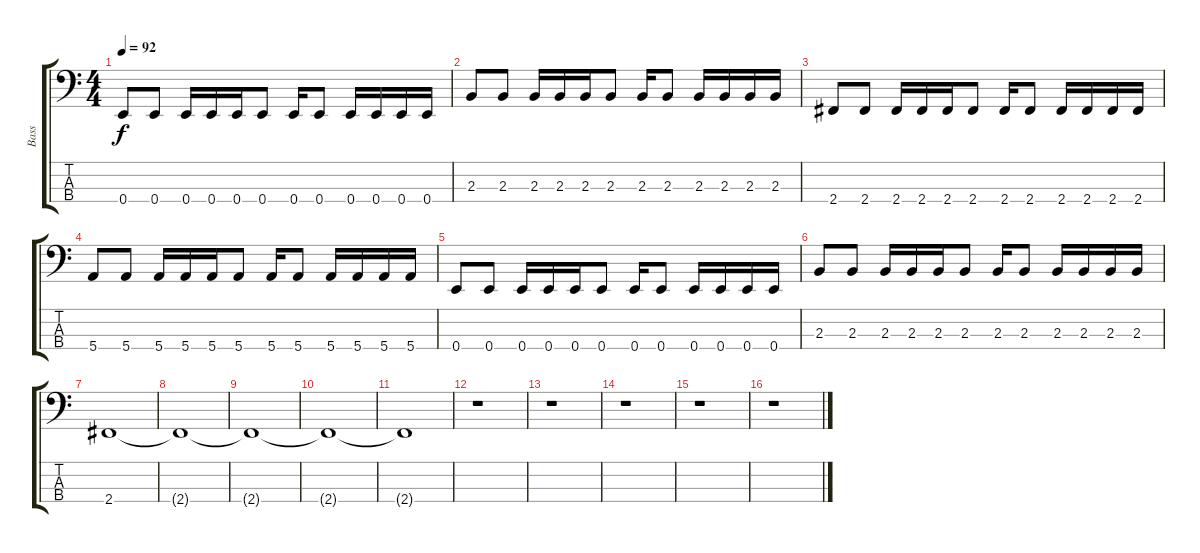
\track ("Bass" "Bass") {instrument electricbasspick}
\staff {score tabs}
\tuning (G2 D2 A1 E1) {hide}
\ts (4 4)
\tempo 92
\clef f4
\ks c
0.4.8{dy f} 0.4.8 0.4.16 0.4.16 0.4.16 0.4.8 0.4.16 0.4.8 0.4.16 0.4.16 0.4.16 0.4.16 |
2.3.8 2.3.8 2.3.16 2.3.16 2.3.16 2.3.8 2.3.16 2.3.8 2.3.16 2.3.16 2.3.16 2.3.16 |
2.4.8 2.4.8 2.4.16 2.4.16 2.4.16 2.4.8 2.4.16 2.4.8 2.4.16 2.4.16 2.4.16 2.4.16 |
5.4.8 5.4.8 5.4.16 5.4.16 5.4.16 5.4.8 5.4.16 5.4.8 5.4.16 5.4.16 5.4.16 5.4.16 |
0.4.8 0.4.8 0.4.16 0.4.16 0.4.16 0.4.8 0.4.16 0.4.8 0.4.16 0.4.16 0.4.16 0.4.16 |
2.3.8 2.3.8 2.3.16 2.3.16 2.3.16 2.3.8 2.3.16 2.3.8 2.3.16 2.3.16 2.3.16 2.3.16 |
2.4.1 |
2.4{t}.1 |
2.4{t}.1 |
2.4{t}.1 |
2.4{t}.1 |
r.1 |
r.1 |
r.1 |
r.1 |
r.1
